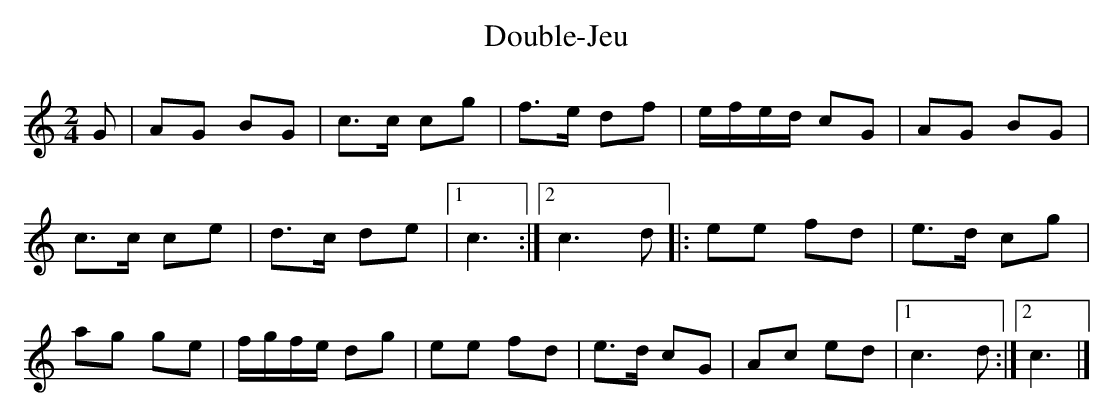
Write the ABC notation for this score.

X:1
T:Double-Jeu
L:1/8
M:2/4
K:C
G|AG BG|c>c cg|f>e df|e/f/e/d/ cG|AG BG|
c>c ce|d>c de|1c3:|2c3 d|:ee fd|e>d cg|
ag ge|f/g/f/e/ dg|ee fd|e>d cG|Ac ed|1c3 d:|2c3|]
